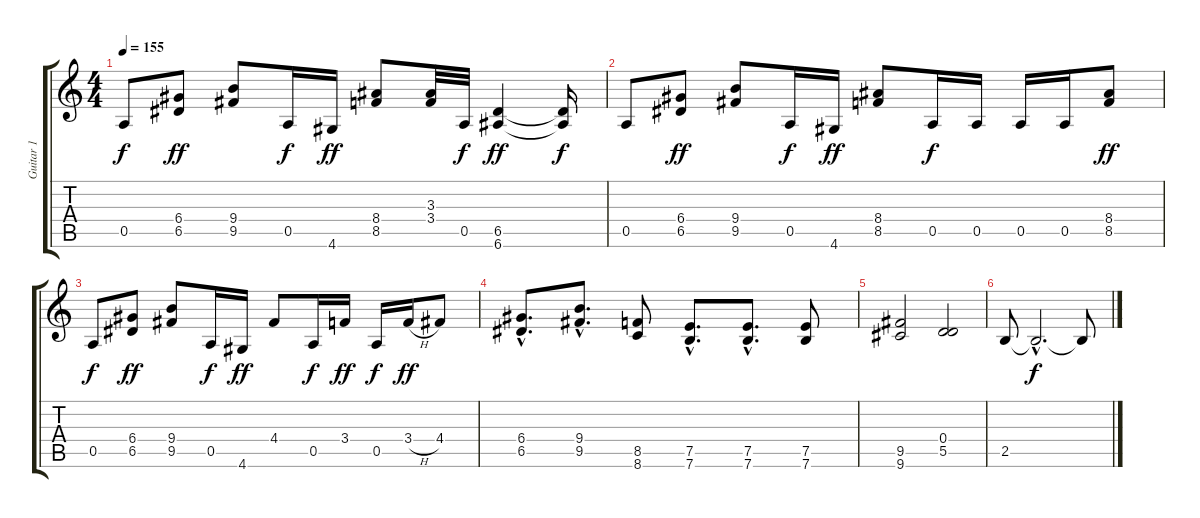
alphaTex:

\track ("Guitar 1" "Guitar 1") {instrument distortionguitar}
\staff {score tabs}
\tuning (E4 B3 G3 D3 A2 E2) {hide}
\ts (4 4)
\tempo 155
\clef g2
\ks c
0.5.8{dy f} (6.4 6.5).8{dy ff} (9.4 9.5).8 0.5.16{dy f} 4.6.16{dy ff} (8.4 8.5).8 (3.3 3.4).32 0.5.32{dy f} (6.5 6.6).4{dy ff} (6.5{t} 6.6{t}).16{dy f} |
0.5.8 (6.4 6.5).8{dy ff} (9.4 9.5).8 0.5.16{dy f} 4.6.16{dy ff} (8.4 8.5).8 0.5.16{dy f} 0.5.16 0.5.16 0.5.16 (8.4 8.5).8{dy ff} |
0.5.8{dy f} (6.4 6.5).8{dy ff} (9.4 9.5).8 0.5.16{dy f} 4.6.16{dy ff} 4.4.8 0.5.16{dy f} 3.4.16{dy ff} 0.5.16{dy f} 3.4{h}.16{dy ff} 4.4.8 |
(6.4{hac} 6.5{hac}).8{d} (9.4{hac} 9.5{hac}).8{d} (8.5 8.6).8 (7.5{hac} 7.6{hac}).8{d} (7.5{hac} 7.6{hac}).8{d} (7.5 7.6).8 |
(9.5 9.6).2 (0.4 5.5).2 |
2.5.8 2.5{hac t}.2{d dy f} 2.5{t}.8
